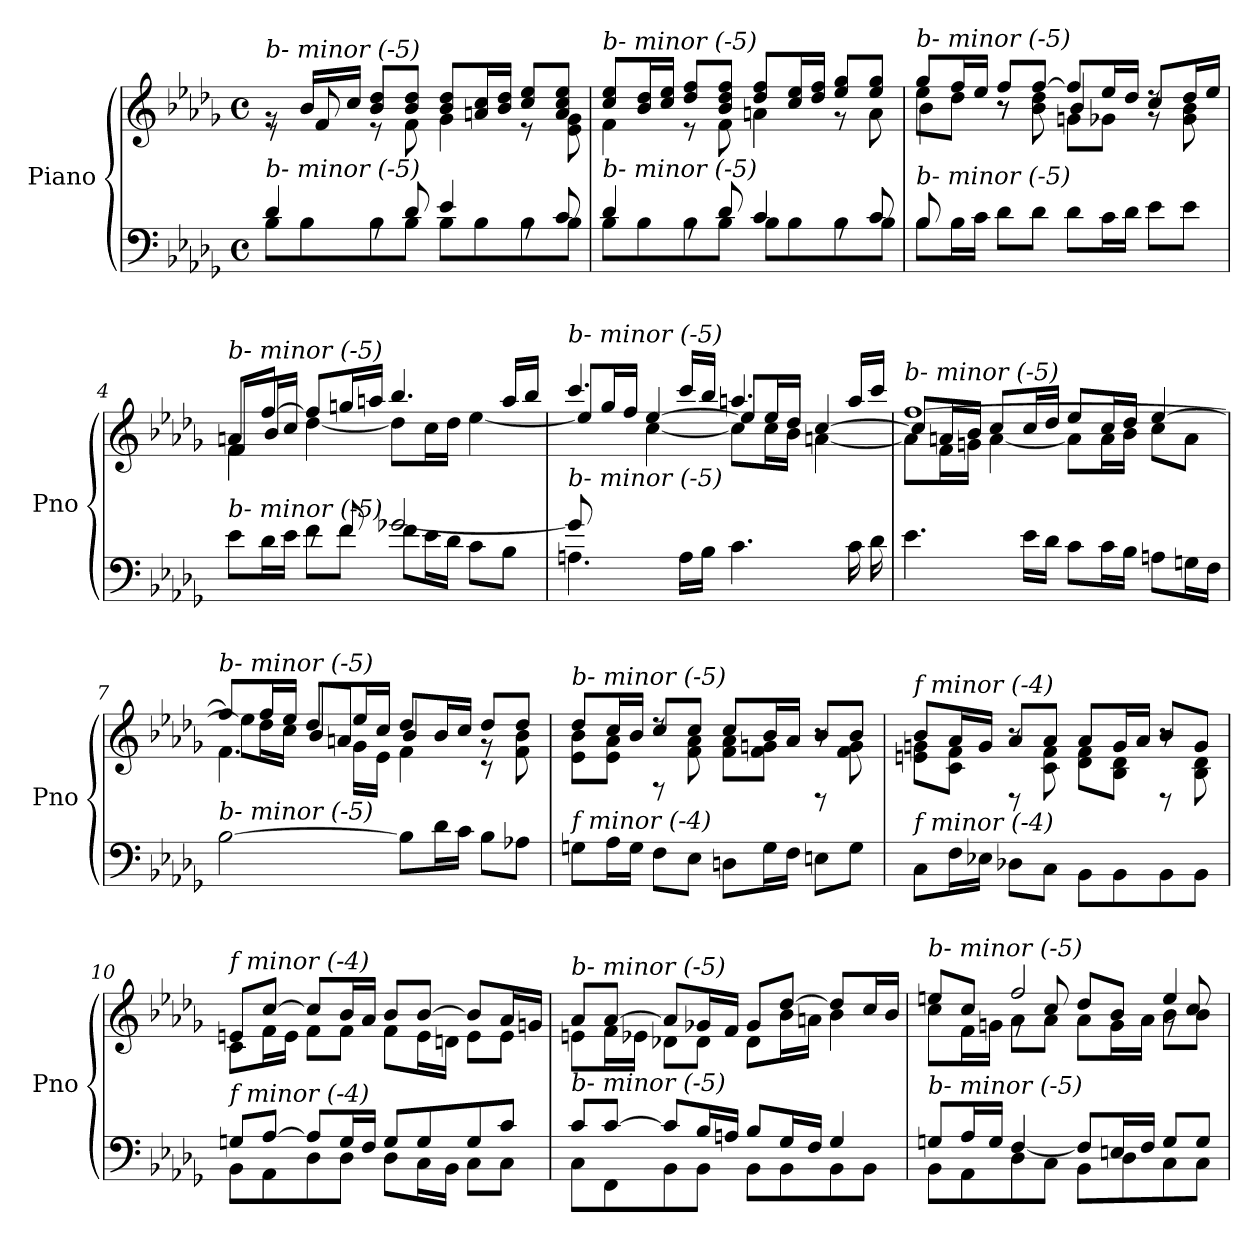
**kern	**kern
*part1	*part1
*staff2	*staff1
*I"Piano	*
*I'Pno	*
*clefF4	*clefG2
*k[b-e-a-d-g-]	*k[b-e-a-d-g-]
*M4/4	*M4/4
*met(c)	*met(c)
=1	=1
*^	*^
!	!	!LO:TX:i:t=b- minor (-5)	!
!LO:TX:i:t=b- minor (-5)	!	!	!
4d-/	8B-\L	8rg	8r
.	8B-\	16b-/LL	8f/
.	.	16cc/JJ	.
8rA	8B-\	8b-/ 8dd-/L	8r
8d-/	8B-\J	8b-/ 8dd-/J	8f\
4e-/	8B-\L	8b-/ 8dd-/L	4g-\
.	8B-\	16an/ 16cc/L	.
.	.	16b-/ 16dd-/JJ	.
8rA	8B-\	8cc/ 8ee-/L	8r
8c/	8B-\J	8a/ 8cc/ 8ee-/J	8e-\ 8g-\
=2	=2	=2	=2
!	!	!LO:TX:i:t=b- minor (-5)	!
!LO:TX:i:t=b- minor (-5)	!	!	!
4d-/	8B-\L	8cc/ 8ee-/L	4f\
.	8B-\	16b-/ 16dd-/L	.
.	.	16cc/ 16ee-/JJ	.
8rA	8B-\	8dd-/ 8ff/L	8r
8d-/	8B-\J	8b-/ 8dd-/ 8ff/J	8f\
4c/	8B-\L	8dd-/ 8ff/L	4an\
.	8B-\	16cc/ 16ee-/L	.
.	.	16dd-/ 16ff/JJ	.
8rA	8B-\	8ee-/ 8gg-/L	8r
8c/	8B-\J	8ee-/ 8gg-/J	8a\
!!LO:LB:g=z
=3	=3	=3	=3
*	*^	*^	*^
!	!	!	!LO:TX:i:t=b- minor (-5)	!	!	!
!LO:TX:i:t=b- minor (-5)	!	!	!	!	!	!
4.ryy	8B-\L	8B-/	8gg-/L	8ee-\L	4b-\	8ryy
.	16B-\L	2..ryy	16ff/L	8dd-\J	.	2..ryy
.	16c\JJ	.	16ee-/JJ	.	.	.
.	8d-\L	.	8ff/L	8r	8r	.
8ryy	8d-\J	.	[8ff/J	8b-\ 8dd-\	8ryy	.
4.ryy	8d-\L	.	8ff/L]	4b-/	8gn\L	.
.	16c\L	.	16ee-/L	.	8g-X\J	.
.	16d-\JJ	.	16dd-/JJ	.	.	.
.	8e-\L	.	8cc/L	8rg	8rdd	.
8ryy	8e-\J	.	16dd-/L	8g-\ 8b-\	8ryy	.
.	.	.	16ee-/JJ	.	.	.
=4	=4	=4	=4	=4	=4	=4
!	!	!	!LO:TX:i:t=b- minor (-5)	!	!	!
!LO:TX:i:t=b- minor (-5)	!	!	!	!	!	!
4ryy	8e-\L	4ryy	8an/L	8f/L	4f\	4ryy
.	16d-\L	.	[8ff/J	16b-/L	.	.
.	16e-\JJ	.	.	16cc/JJ	.	.
2.ryy	8re	8f\L	8ff/L]	[4dd-\	2.ryy	2.ryy
.	8f/	8f\J	16ggn/L	.	.	.
.	.	.	16aan/JJ	.	.	.
.	[2g-X/	8f\L	4.bb-/	8dd-\L]	.	.
.	.	16e-\L	.	16cc\L	.	.
.	.	16d-\JJ	.	16dd-\JJ	.	.
.	.	8c\L	.	[4ee-\	.	.
.	.	8B-\J	16aa/LL	.	.	.
.	.	.	16bb-/JJ	.	.	.
!!LO:LB:g=z
=5	=5	=5	=5	=5	=5	=5
*	*	*	*	*	*	*^
!	!	!	!LO:TX:i:t=b- minor (-5)	!	!	!	!
!LO:TX:i:t=b- minor (-5)	!	!	!	!	!	!	!
4ryy	8g-/L]	4.An\	4.ccc/	8ee-/L]	4ryy	8ryy	2ryy
.	8ryy	.	.	16gg-/L	.	16ee-\L	.
.	.	.	.	16ff/JJ	.	16dd-\JJ	.
2.ryy	4ryy	.	.	[4cc\	[4ee-/	2.ryy	.
.	.	16A\LL	16ccc/LL	.	.	.	.
.	.	16B-\JJ	16bb-/JJ	.	.	.	.
.	4.c\	2ryy	4.aan/	8cc\L]	8ee-/L]	.	2ryy
.	.	.	.	16cc\L	16ee-/L	.	.
.	.	.	.	16b-\JJ	16dd-/JJ	.	.
.	.	.	.	[4an\	[4cc/	.	.
.	16c\LL	.	16aa/LL	.	.	.	.
.	16d-\JJ	.	16ccc/JJ	.	.	.	.
*	*v	*v	*	*	*	*	*
*	*	*	*	*v	*v	*v
!!LO:LB:g=z
=6	=6	=6	=6	=6
!	!	!LO:TX:i:t=b- minor (-5)	!	!
!LO:TX:i:t=b- minor (-5)	!	!	!	!
*v	*v	*	*	*
4.e-\	[1ff	8a\L]	8cc/L]
.	.	16f\L	16an/L
.	.	16gn\JJ	16b-/JJ
.	.	[4a\	8cc/L
16e-\LL	.	.	16cc/L
16d-\JJ	.	.	16dd-/JJ
8c\L	.	8a\L]	8ee-/L
16c\L	.	16a\L	16cc/L
16B-\JJ	.	16b-\JJ	16dd-/JJ
8An\L	.	8cc\L	[4ee-/
16Gn\L	.	8a\J	.
16F\JJ	.	.	.
=7	=7	=7	=7
*^	*	*	*
!	!	!LO:TX:i:t=b- minor (-5)	!	!
!LO:TX:i:t=b- minor (-5)	!	!	!	!
2..ryy	[2B-\	8ff/L]	4.f\	8ee-\L]
.	.	16ff/L	.	16dd-\L
.	.	16ee-/JJ	.	16cc\JJ
.	.	8dd-/L	.	8b-/L
.	.	16ee-/L	16g-\LL	8an/J
.	.	16cc/JJ	16e-\JJ	.
.	8B-\L]	8dd-/L	4f\	4b-/
.	16d-\L	16b-/L	.	.
.	16c\JJ	16cc/JJ	.	.
.	8B-\L	8dd-/L	8rg	8rc
8ryy	8A-X\J	8dd-/J	8f\ 8b-\	8ryy
!!LO:LB:g=z	!!	!!
=8	=8	=8	=8	=8
!	!	!LO:TX:i:t=b- minor (-5)	!	!
!LO:TX:i:t=f minor (-4)	!	!	!	!
4ryy	8Gn\L	8dd-/L	8e-\ 8b-\L	4ryy
.	16A-\L	16cc/L	8e-\ 8a-\J	.
.	16G\JJ	16b-/JJ	.	.
8ryy	8F\L	8cc/L	8rdd	8rF
4.ryy	8E-\J	8cc/J	8f\ 8a-\	4.ryy
.	8Dn\L	8cc/L	8f\ 8a-\L	.
.	16G\L	16b-/L	8f\ 8gn\J	.
.	16F\JJ	16a-/JJ	.	.
8ryy	8En\L	8b-/L	8r	8rD
8ryy	8G\J	8b-/J	8f\ 8g\	8ryy
!!LO:PB:g=z	!!	!!
=9	=9	=9	=9	=9
!	!	!LO:TX:i:t=f minor (-4)	!	!
!LO:TX:i:t=f minor (-4)	!	!	!	!
4ryy	8C\L	8b-/L	8en\ 8gn\L	4ryy
.	16F\L	16a-/L	8c\ 8f\J	.
.	16E-X\JJ	16g/JJ	.	.
8ryy	8D-X\L	8a-/L	8r	8rD
4.ryy	8C\J	8a-/J	8c\ 8f\	4.ryy
.	8BB-\L	8a-/L	8d-\ 8f\L	.
.	8BB-\	16g/L	8B-\ 8d-\J	.
.	.	16a-/JJ	.	.
8ryy	8BB-\	8b-/L	8r	8rD
8ryy	8BB-\J	8g/J	8B-\ 8d-\	8ryy
=10	=10	=10	=10	=10
!	!	!LO:TX:i:t=f minor (-4)	!	!
!LO:TX:i:t=f minor (-4)	!	!	!	!
*	*	*	*v	*v
8Gn/L	8BB-\L	8en/L	8c\L
[8A-/J	8AA-\	[8cc/J	16f\L
.	.	.	16e\JJ
8A-/L]	8D-\	8cc/L]	8f\L
16G/L	8D-\J	16b-/L	8f\J
16F/JJ	.	16a-/JJ	.
8G/L	8D-\L	8b-/L	8f\L
8G/	16C\L	[8b-/J	16e\L
.	16BB-\JJ	.	16dn\JJ
8G/	8C\L	8b-/L]	8e\L
8c/J	8C\J	16a-/L	8e\J
.	.	16gn/JJ	.
!!LO:LB:g=z	!!
=11	=11	=11	=11
!	!	!LO:TX:i:t=b- minor (-5)	!
!LO:TX:i:t=b- minor (-5)	!	!	!
8c/L	8C\L	8a-/L	8en\L
[8c/J	8FF\	[8a-/J	16f\L
.	.	.	16e-X\JJ
8c/L]	8BB-\	8a-/L]	8d-X\L
16B-/L	8BB-\J	16g-X/L	8d-\J
16An/JJ	.	16f/JJ	.
8B-/L	8BB-\L	8g-/L	8d-\L
16G-/L	8BB-\	[8dd-/J	16b-\L
16F/JJ	.	.	16an\JJ
4G-/	8BB-\	8dd-/L]	4b-\
.	8BB-\J	16cc/L	.
.	.	16b-/JJ	.
=12	=12	=12	=12
*	*^	*	*^
!	!	!	!LO:TX:i:t=b- minor (-5)	!	!
!LO:TX:i:t=b- minor (-5)	!	!	!	!	!
4ryy	8Gn/L	8BB-\L	8een/L	8cc\L	4ryy
.	16A-/L	8AA-\	8cc/J	16f\L	.
.	16G/JJ	.	.	16gn\JJ	.
2.ryy	[4F/	8D-\	2ff/	8a-\L	8rg
.	.	8C\J	.	8a-\J	8cc/
.	8F/L]	8BB-\L	.	8a-\L	8dd-/L
.	16En/L	8D-\	.	16g\L	8b-/J
.	16F/JJ	.	.	16a-\JJ	.
.	8G/L	8C\	4ee/	8b-\L	8rg
.	8G/J	8C\J	.	8b-\J	8cc/
*v	*v	*v	*	*	*
*	*v	*v	*v
=	=
*-	*-
